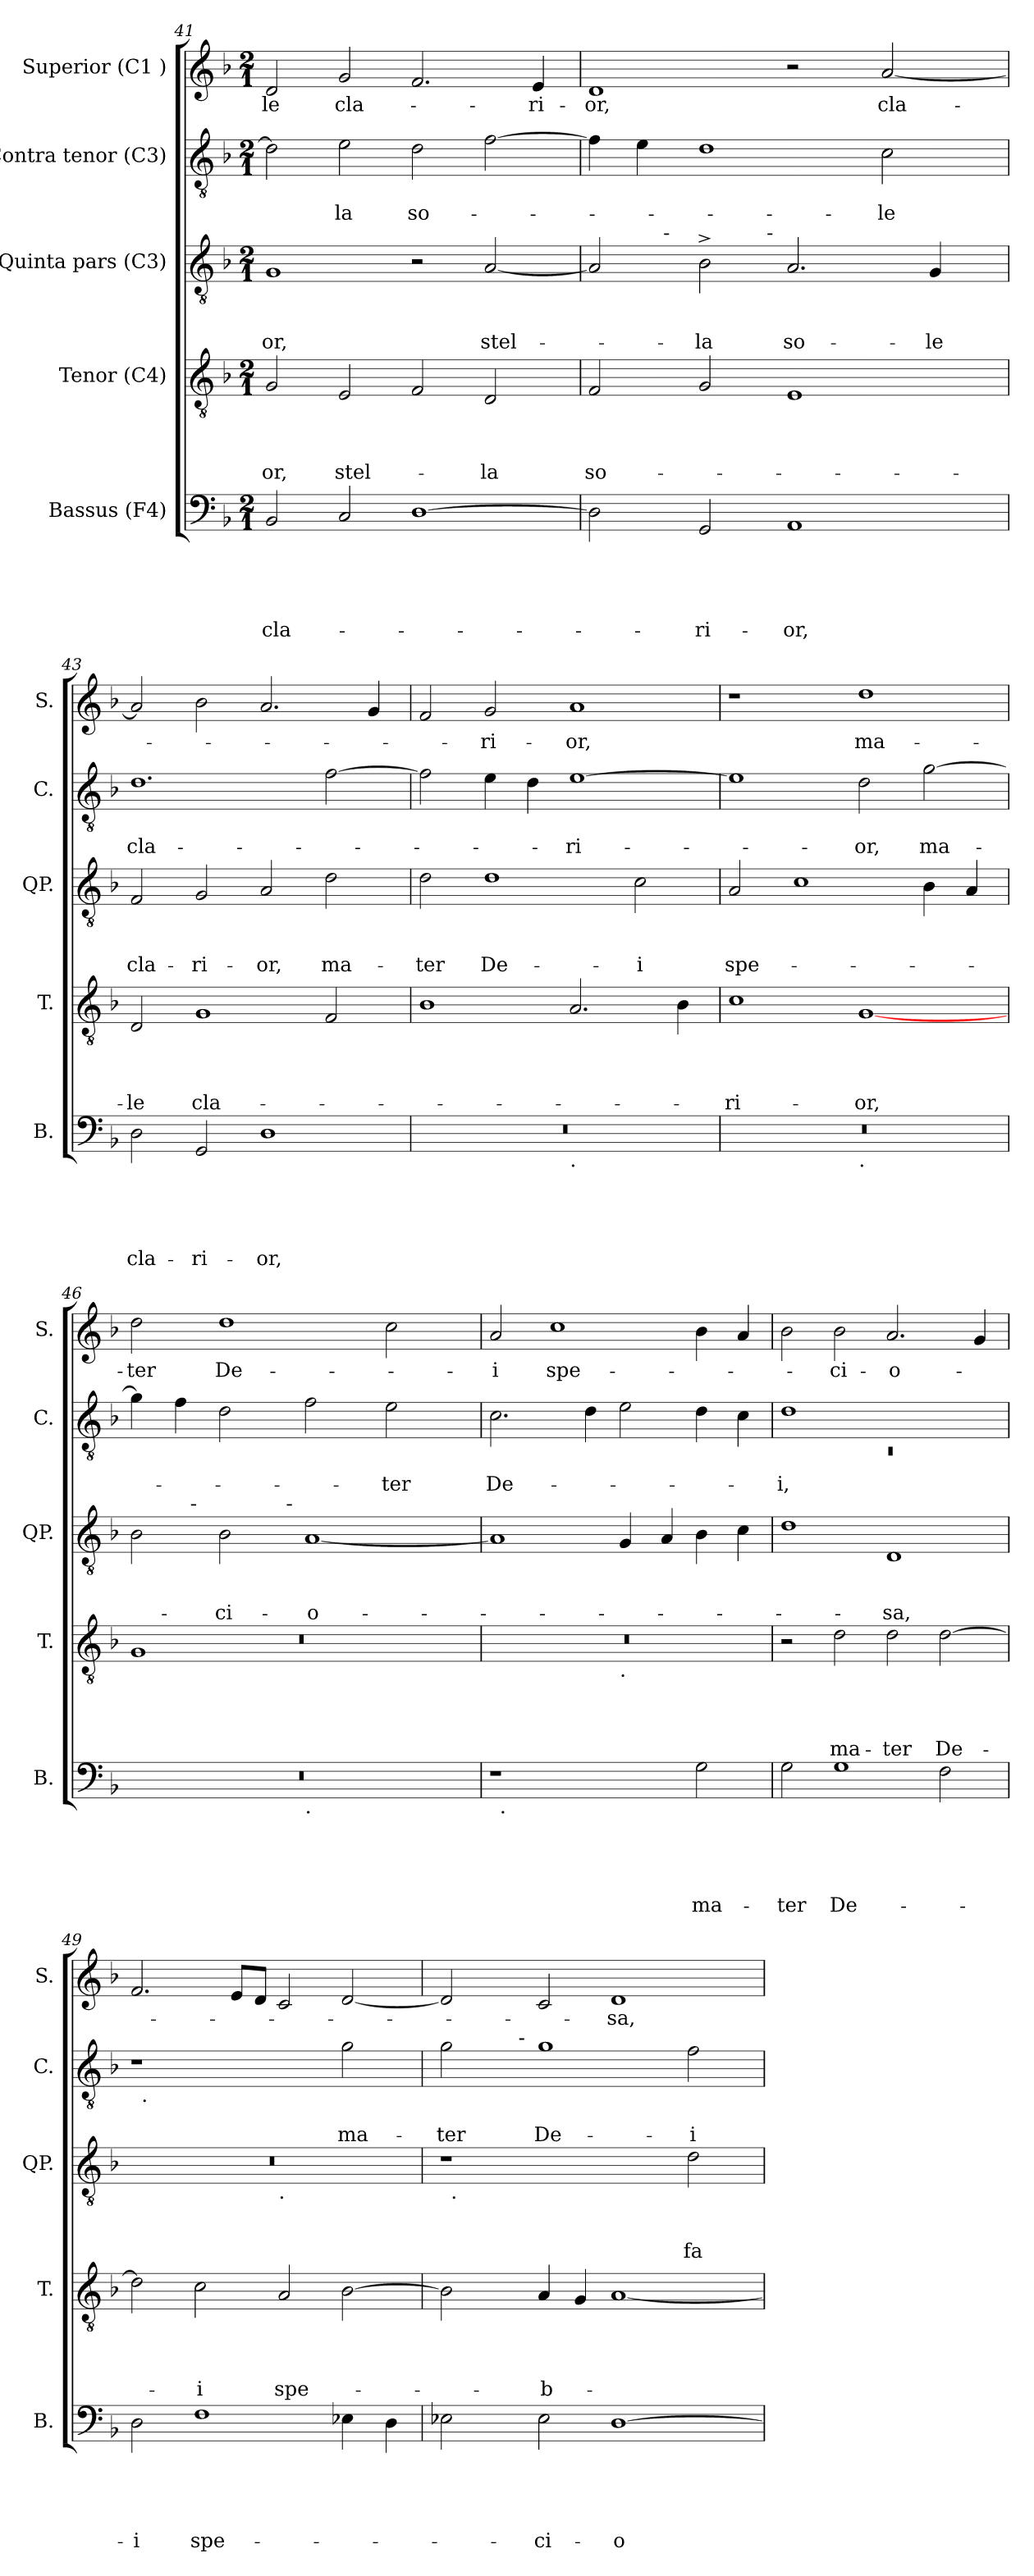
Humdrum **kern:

**kern	**text	**text	**text	**text	**text	**kern	**text	**text	**text	**text	**kern	**text	**text	**text	**kern	**text	**text	**kern	**text
*part5	*part5	*part5	*part5	*part5	*part5	*part4	*part4	*part4	*part4	*part4	*part3	*part3	*part3	*part3	*part2	*part2	*part2	*part1	*part1
*staff5	*staff5	*staff5	*staff5	*staff5	*staff5	*staff4	*staff4	*staff4	*staff4	*staff4	*staff3	*staff3	*staff3	*staff3	*staff2	*staff2	*staff2	*staff1	*staff1
*I"Bassus (F4)	*	*	*	*	*	*I"Tenor (C4)	*	*	*	*	*I"Quinta pars (C3)	*	*	*	*I"Contra tenor (C3)	*	*	*I"Superior (C1 )	*
*I'B.	*	*	*	*	*	*I'T.	*	*	*	*	*I'QP.	*	*	*	*I'C.	*	*	*I'S.	*
*clefF4	*	*	*	*	*	*clefGv2	*	*	*	*	*clefGv2	*	*	*	*clefGv2	*	*	*clefG2	*
*k[b-]	*	*	*	*	*	*k[b-]	*	*	*	*	*k[b-]	*	*	*	*k[b-]	*	*	*k[b-]	*
*F:	*	*	*	*	*	*F:	*	*	*	*	*F:	*	*	*	*F:	*	*	*F:	*
*M2/1	*	*	*	*	*	*M2/1	*	*	*	*	*M2/1	*	*	*	*M2/1	*	*	*M2/1	*
=41	=41	=41	=41	=41	=41	=41	=41	=41	=41	=41	=41	=41	=41	=41	=41	=41	=41	=41	=41
!	!	!	!	!	!LO:LY:b	!	!	!	!	!LO:LY:b	!	!	!	!LO:LY:b	!	!	!	!	!LO:LY:b
2BB-/	.	.	.	.	cla-	2G/	.	.	.	-or,	1G	.	.	-or,	2d\]	.	.	2d/	-le
!	!	!	!	!	!	!	!	!	!	!LO:LY:b	!	!	!	!	!	!	!LO:LY:b	!	!LO:LY:b
2C/	.	.	.	.	.	2E/	.	.	.	stel-	.	.	.	.	2e\	.	-la	2g/	cla-
!	!	!	!	!	!	!	!	!	!	!	!	!	!	!	!	!	!LO:LY:b	!	!
[<1D	.	.	.	.	.	2F/	.	.	.	.	2r	.	.	.	2d\	.	so-	2.f/	.
!	!	!	!	!	!	!	!	!	!	!LO:LY:b	!	!	!	!LO:LY:b	!	!	!	!	!
.	.	.	.	.	.	2D/	.	.	.	-la	[<2A/	.	.	stel-	[<2f\	.	.	.	.
!	!	!	!	!	!	!	!	!	!	!	!	!	!	!	!	!	!	!	!LO:LY:b
.	.	.	.	.	.	.	.	.	.	.	.	.	.	.	.	.	.	4e/	-ri-
!!LO:LB:g=z
=42	=42	=42	=42	=42	=42	=42	=42	=42	=42	=42	=42	=42	=42	=42	=42	=42	=42	=42	=42
!	!	!	!	!	!	!	!	!	!	!LO:LY:b	!	!	!	!	!	!	!	!	!LO:LY:b
*	*	*	*	*	*	*	*	*	*	*	*^	*	*	*	*	*	*	*	*
*	*	*	*	*	*	*	*	*	*	*	*	*^	*	*	*	*	*	*	*	*
2D\]	.	.	.	.	.	2F/	.	.	.	so-	2A/]	4ryy	2...ryy	.	.	.	4f\]	.	.	1d	-or,
.	.	.	.	.	.	.	.	.	.	.	.	16.ryy	.	.	.	.	4e\	.	.	.	.
!	!	!	!	!	!	!	!	!	!	!	!	!LO:TX:a:t=-	!	!	!	!	!	!	!	!	!
.	.	.	.	.	.	.	.	.	.	.	.	1ryy	.	.	.	.	.	.	.	.	.
!	!	!	!	!	!LO:LY:b	!	!	!	!	!	!	!	!	!	!	!LO:LY:b	!	!	!	!	!
2GG/	.	.	.	.	-ri-	2G/	.	.	.	.	2B-^>\	.	.	.	.	-la	1d	.	.	.	.
!	!	!	!	!	!	!	!	!	!	!	!	!	!LO:TX:a:t=-	!	!	!	!	!	!	!	!
.	.	.	.	.	.	.	.	.	.	.	.	.	1ryy	.	.	.	.	.	.	.	.
!	!	!	!	!	!LO:LY:b	!	!	!	!	!	!	!	!	!	!	!LO:LY:b	!	!	!	!	!
1AA	.	.	.	.	-or,	1E	.	.	.	.	2.A/	.	.	.	.	so-	.	.	.	2r	.
.	.	.	.	.	.	.	.	.	.	.	.	2ryy	.	.	.	.	.	.	.	.	.
!	!	!	!	!	!	!	!	!	!	!	!	!	!	!	!	!	!	!	!LO:LY:b	!	!LO:LY:b
.	.	.	.	.	.	.	.	.	.	.	.	.	.	.	.	.	2c\	.	-le	[<2a/	cla-
!	!	!	!	!	!	!	!	!	!	!	!	!	!	!	!	!LO:LY:b	!	!	!	!	!
.	.	.	.	.	.	.	.	.	.	.	4G/	.	.	.	.	-le	.	.	.	.	.
.	.	.	.	.	.	.	.	.	.	.	.	8ryy	.	.	.	.	.	.	.	.	.
.	.	.	.	.	.	.	.	.	.	.	.	.	16ryy	.	.	.	.	.	.	.	.
.	.	.	.	.	.	.	.	.	.	.	.	32ryy	.	.	.	.	.	.	.	.	.
=43	=43	=43	=43	=43	=43	=43	=43	=43	=43	=43	=43	=43	=43	=43	=43	=43	=43	=43	=43	=43	=43
!	!	!	!	!	!LO:LY:b	!	!	!	!	!LO:LY:b	!	!	!	!	!	!LO:LY:b	!	!	!LO:LY:b	!	!
*	*	*	*	*	*	*	*	*	*	*	*v	*v	*v	*	*	*	*	*	*	*	*
2D\	.	.	.	.	cla-	2D/	.	.	.	-le	2F/	.	.	cla-	1.d	.	cla-	2a/]	.
!	!	!	!	!	!LO:LY:b	!	!	!	!	!LO:LY:b	!	!	!	!LO:LY:b	!	!	!	!	!
2GG/	.	.	.	.	-ri-	1G	.	.	.	cla-	2G/	.	.	-ri-	.	.	.	2b-\	.
!	!	!	!	!	!LO:LY:b	!	!	!	!	!	!	!	!	!LO:LY:b	!	!	!	!	!
1D	.	.	.	.	-or,	.	.	.	.	.	2A/	.	.	-or,	.	.	.	2.a/	.
!	!	!	!	!	!	!	!	!	!	!	!	!	!	!LO:LY:b	!	!	!	!	!
.	.	.	.	.	.	2F/	.	.	.	.	2d\	.	.	ma-	[>2f\	.	.	.	.
.	.	.	.	.	.	.	.	.	.	.	.	.	.	.	.	.	.	4g/	.
=44	=44	=44	=44	=44	=44	=44	=44	=44	=44	=44	=44	=44	=44	=44	=44	=44	=44	=44	=44
!	!	!	!	!	!	!	!	!	!	!	!	!	!	!LO:LY:b	!	!	!	!	!
*^	*	*	*	*	*	*	*	*	*	*	*	*	*	*	*	*	*	*	*
0r	1ryy	.	.	.	.	.	1B-	.	.	.	.	2d\	.	.	-ter	2f\]	.	.	2f/	.
!	!	!	!	!	!	!	!	!	!	!	!	!	!	!	!LO:LY:b	!	!	!	!	!LO:LY:b
.	.	.	.	.	.	.	.	.	.	.	.	1d	.	.	De-	4e\	.	.	2g/	-ri-
.	.	.	.	.	.	.	.	.	.	.	.	.	.	.	.	4d\	.	.	.	.
!	!LO:TX:b:t=.	!	!	!	!	!	!	!	!	!	!	!	!	!	!	!	!	!	!	!
!	!	!	!	!	!	!	!	!	!	!	!	!	!	!	!	!	!	!LO:LY:b	!	!LO:LY:b
.	1ryy	.	.	.	.	.	2.A/	.	.	.	.	.	.	.	.	[>1e	.	-ri-	1a	-or,
!	!	!	!	!	!	!	!	!	!	!	!	!	!	!	!LO:LY:b	!	!	!	!	!
.	.	.	.	.	.	.	.	.	.	.	.	2c\	.	.	-i	.	.	.	.	.
.	.	.	.	.	.	.	4B-\	.	.	.	.	.	.	.	.	.	.	.	.	.
=45	=45	=45	=45	=45	=45	=45	=45	=45	=45	=45	=45	=45	=45	=45	=45	=45	=45	=45	=45	=45
!	!	!	!	!	!	!	!	!	!	!	!LO:LY:b	!	!	!	!LO:LY:b	!	!	!	!	!
0r	1ryy	.	.	.	.	.	1c	.	.	.	-ri-	2A/	.	.	spe-	1e]	.	.	1r	.
.	.	.	.	.	.	.	.	.	.	.	.	1c	.	.	.	.	.	.	.	.
!	!LO:TX:b:t=.	!	!	!	!	!	!	!	!	!	!	!	!	!	!	!	!	!	!	!
!	!	!	!	!	!	!	!	!	!	!	!LO:LY:b	!	!	!	!	!	!	!LO:LY:b	!	!LO:LY:b
.	1ryy	.	.	.	.	.	[<1G	.	.	.	-or,	.	.	.	.	2d\	.	-or,	1dd	ma-
!	!	!	!	!	!	!	!	!	!	!	!	!	!	!	!	!	!	!LO:LY:b	!	!
.	.	.	.	.	.	.	.	.	.	.	.	4B-\	.	.	.	[<2g\	.	ma-	.	.
.	.	.	.	.	.	.	.	.	.	.	.	4A/	.	.	.	.	.	.	.	.
!!LO:LB:g=z
=46	=46	=46	=46	=46	=46	=46	=46	=46	=46	=46	=46	=46	=46	=46	=46	=46	=46	=46	=46	=46
*	*	*	*	*	*	*	*^	*	*	*	*	*	*	*	*	*	*	*	*	*
*	*	*	*	*	*	*	*	*^	*	*	*	*	*	*	*	*	*	*	*	*	*
!	!	!	!	!	!	!	!	!	!LO:N:vis=1	!	!	!	!	!	!	!	!	!	!	!	!	!LO:LY:b
*	*	*	*	*	*	*	*	*	*	*	*	*	*	*^	*	*	*	*	*	*	*	*
*	*	*	*	*	*	*	*	*	*	*	*	*	*	*	*^	*	*	*	*	*	*	*	*
0r	1ryy	.	.	.	.	.	8.ryy	1G	0r	.	.	.	.	2B-\	4ryy	2ryy	.	.	.	4g\]	.	.	2dd\	-ter
.	.	.	.	.	.	.	1ryy	.	.	.	.	.	.	.	.	.	.	.	.	.	.	.	.	.
.	.	.	.	.	.	.	.	.	.	.	.	.	.	.	16ryy	.	.	.	.	4f\	.	.	.	.
!	!	!	!	!	!	!	!	!	!	!	!	!	!	!	!LO:TX:a:t=-	!	!	!	!	!	!	!	!	!
.	.	.	.	.	.	.	.	.	.	.	.	.	.	.	1ryy	.	.	.	.	.	.	.	.	.
!	!	!	!	!	!	!	!	!	!	!	!	!	!	!	!	!	!	!	!LO:LY:b	!	!	!	!	!LO:LY:b
.	.	.	.	.	.	.	.	.	.	.	.	.	.	2B-\	.	4ryy	.	.	-ci-	2d\	.	.	1dd	De-
.	.	.	.	.	.	.	.	.	.	.	.	.	.	.	.	8ryy	.	.	.	.	.	.	.	.
.	.	.	.	.	.	.	.	.	.	.	.	.	.	.	.	32ryy	.	.	.	.	.	.	.	.
!	!	!	!	!	!	!	!	!	!	!	!	!	!	!	!	!LO:TX:a:t=-	!	!	!	!	!	!	!	!
.	.	.	.	.	.	.	.	.	.	.	.	.	.	.	.	1ryy	.	.	.	.	.	.	.	.
!	!LO:TX:b:t=.	!	!	!	!	!	!	!	!	!	!	!	!	!	!	!	!	!	!	!	!	!	!	!
!	!	!	!	!	!	!	!	!	!	!	!	!	!	!	!	!	!	!	!LO:LY:b:rj	!	!	!	!	!
.	1ryy	.	.	.	.	.	.	1ryy	.	.	.	.	.	[<1A	.	.	.	.	-o-	2f\	.	.	.	.
.	.	.	.	.	.	.	2ryy	.	.	.	.	.	.	.	.	.	.	.	.	.	.	.	.	.
.	.	.	.	.	.	.	.	.	.	.	.	.	.	.	2ryy	.	.	.	.	.	.	.	.	.
!	!	!	!	!	!	!	!	!	!	!	!	!	!	!	!	!	!	!	!	!	!	!LO:LY:b	!	!
.	.	.	.	.	.	.	.	.	.	.	.	.	.	.	.	.	.	.	.	2e\	.	-ter	2cc\	.
.	.	.	.	.	.	.	4ryy	.	.	.	.	.	.	.	.	.	.	.	.	.	.	.	.	.
.	.	.	.	.	.	.	.	.	.	.	.	.	.	.	8.ryy	.	.	.	.	.	.	.	.	.
.	.	.	.	.	.	.	.	.	.	.	.	.	.	.	.	16.ryy	.	.	.	.	.	.	.	.
.	.	.	.	.	.	.	16ryy	.	.	.	.	.	.	.	.	.	.	.	.	.	.	.	.	.
*	*	*	*	*	*	*	*v	*v	*v	*	*	*	*	*	*	*	*	*	*	*	*	*	*	*
=47	=47	=47	=47	=47	=47	=47	=47	=47	=47	=47	=47	=47	=47	=47	=47	=47	=47	=47	=47	=47	=47	=47
!	!	!	!	!	!	!	!	!	!	!	!	!	!	!	!	!	!	!	!	!LO:LY:b	!	!LO:LY:b
*	*	*	*	*	*	*	*^	*	*	*	*	*v	*v	*v	*	*	*	*	*	*	*	*
1r	32ryy	.	.	.	.	.	0r	1ryy	.	.	.	.	1A]	.	.	.	2.c\	.	De-	2a/	-i
!	!LO:TX:b:t=.	!	!	!	!	!	!	!	!	!	!	!	!	!	!	!	!	!	!	!	!
.	1ryy	.	.	.	.	.	.	.	.	.	.	.	.	.	.	.	.	.	.	.	.
!	!	!	!	!	!	!	!	!	!	!	!	!	!	!	!	!	!	!	!	!	!LO:LY:b
.	.	.	.	.	.	.	.	.	.	.	.	.	.	.	.	.	.	.	.	1cc	spe-
.	.	.	.	.	.	.	.	.	.	.	.	.	.	.	.	.	4d\	.	.	.	.
!	!	!	!	!	!	!	!	!LO:TX:b:t=.	!	!	!	!	!	!	!	!	!	!	!	!	!
2ryy	.	.	.	.	.	.	.	1ryy	.	.	.	.	4G/	.	.	.	2e\	.	.	.	.
.	2ryy	.	.	.	.	.	.	.	.	.	.	.	.	.	.	.	.	.	.	.	.
.	.	.	.	.	.	.	.	.	.	.	.	.	4A/	.	.	.	.	.	.	.	.
!	!	!	!	!	!	!LO:LY:b	!	!	!	!	!	!	!	!	!	!	!	!	!	!	!
2G\	.	.	.	.	.	ma-	.	.	.	.	.	.	4B-\	.	.	.	4d\	.	.	4b-\	.
.	4...ryy	.	.	.	.	.	.	.	.	.	.	.	.	.	.	.	.	.	.	.	.
.	.	.	.	.	.	.	.	.	.	.	.	.	4c\	.	.	.	4c\	.	.	4a/	.
=48	=48	=48	=48	=48	=48	=48	=48	=48	=48	=48	=48	=48	=48	=48	=48	=48	=48	=48	=48	=48	=48
*	*	*	*	*	*	*	*	*	*	*	*	*	*	*	*	*	*^	*	*	*	*
!	!	!	!	!	!	!LO:LY:b	!	!	!	!	!	!	!	!	!	!	!	!LO:N:vis=1	!	!LO:LY:b	!	!
*v	*v	*	*	*	*	*	*	*	*	*	*	*	*	*	*	*	*	*	*	*	*	*
*	*	*	*	*	*	*v	*v	*	*	*	*	*	*	*	*	*	*	*	*	*	*
2G\	.	.	.	.	-ter	2r	.	.	.	.	1d	.	.	.	1d	0rC	.	-i,	2b-\	.
!	!	!	!	!	!LO:LY:b	!	!	!	!	!LO:LY:b	!	!	!	!	!	!	!	!	!	!LO:LY:b
1G	.	.	.	.	De-	2d\	.	.	.	ma-	.	.	.	.	.	.	.	.	2b-\	-ci-
!	!	!	!	!	!	!	!	!	!	!LO:LY:b	!	!	!	!LO:LY:b	!	!	!	!	!	!LO:LY:b
.	.	.	.	.	.	2d\	.	.	.	-ter	1D	.	.	-sa,	1ryy	.	.	.	2.a/	-o-
!	!	!	!	!	!	!	!	!	!	!LO:LY:b	!	!	!	!	!	!	!	!	!	!
2F\	.	.	.	.	.	[>2d\	.	.	.	De-	.	.	.	.	.	.	.	.	.	.
.	.	.	.	.	.	.	.	.	.	.	.	.	.	.	.	.	.	.	4g/	.
=49	=49	=49	=49	=49	=49	=49	=49	=49	=49	=49	=49	=49	=49	=49	=49	=49	=49	=49	=49	=49
!	!	!	!	!	!LO:LY:b	!	!	!	!	!	!	!	!	!	!	!	!	!	!	!
*	*	*	*	*	*	*	*	*	*	*	*^	*	*	*	*	*	*	*	*	*
2D\	.	.	.	.	-i	2d\]	.	.	.	.	0r	1ryy	.	.	.	1r	32ryy	.	.	2.f/	.
!	!	!	!	!	!	!	!	!	!	!	!	!	!	!	!	!	!LO:TX:b:t=.	!	!	!	!
.	.	.	.	.	.	.	.	.	.	.	.	.	.	.	.	.	1ryy	.	.	.	.
!	!	!	!	!	!LO:LY:b	!	!	!	!	!LO:LY:b	!	!	!	!	!	!	!	!	!	!	!
1F	.	.	.	.	spe-	2c\	.	.	.	-i	.	.	.	.	.	.	.	.	.	.	.
.	.	.	.	.	.	.	.	.	.	.	.	.	.	.	.	.	.	.	.	8e/L	.
.	.	.	.	.	.	.	.	.	.	.	.	.	.	.	.	.	.	.	.	8d/J	.
!	!	!	!	!	!	!	!	!	!	!	!	!LO:TX:b:t=.	!	!	!	!	!	!	!	!	!
!	!	!	!	!	!	!	!	!	!	!LO:LY:b	!	!	!	!	!	!	!	!	!	!	!
.	.	.	.	.	.	2A/	.	.	.	spe-	.	1ryy	.	.	.	2ryy	.	.	.	2c/	.
.	.	.	.	.	.	.	.	.	.	.	.	.	.	.	.	.	2ryy	.	.	.	.
!	!	!	!	!	!	!	!	!	!	!	!	!	!	!	!	!	!	!	!LO:LY:b	!	!
4E-\	.	.	.	.	.	[>2B-\	.	.	.	.	.	.	.	.	.	2g\	.	.	ma-	[>2d/	.
.	.	.	.	.	.	.	.	.	.	.	.	.	.	.	.	.	4...ryy	.	.	.	.
4D\	.	.	.	.	.	.	.	.	.	.	.	.	.	.	.	.	.	.	.	.	.
!!LO:PB:g=z
=50	=50	=50	=50	=50	=50	=50	=50	=50	=50	=50	=50	=50	=50	=50	=50	=50	=50	=50	=50	=50	=50
!	!	!	!	!	!	!	!	!	!	!	!	!	!	!	!	!	!	!	!LO:LY:b	!	!
2E-\	.	.	.	.	.	2B-\]	.	.	.	.	1r	32ryy	.	.	.	2g\	4ryy	.	-ter	2d/]	.
!	!	!	!	!	!	!	!	!	!	!	!	!LO:TX:b:t=.	!	!	!	!	!	!	!	!	!
.	.	.	.	.	.	.	.	.	.	.	.	1ryy	.	.	.	.	.	.	.	.	.
.	.	.	.	.	.	.	.	.	.	.	.	.	.	.	.	.	8ryy	.	.	.	.
.	.	.	.	.	.	.	.	.	.	.	.	.	.	.	.	.	32ryy	.	.	.	.
!	!	!	!	!	!	!	!	!	!	!	!	!	!	!	!	!	!LO:TX:a:t=-	!	!	!	!
.	.	.	.	.	.	.	.	.	.	.	.	.	.	.	.	.	1ryy	.	.	.	.
!	!	!	!	!	!LO:LY:b	!	!	!	!	!LO:LY:b	!	!	!	!	!	!	!	!	!LO:LY:b	!	!
2E-\	.	.	.	.	-ci-	4A/	.	.	.	-b-	.	.	.	.	.	1g	.	.	De-	2c/	.
.	.	.	.	.	.	4G/	.	.	.	.	.	.	.	.	.	.	.	.	.	.	.
!	!	!	!	!	!LO:LY:b:rj	!	!	!	!	!	!	!	!	!	!	!	!	!	!	!	!LO:LY:b
[>1D	.	.	.	.	-o-	[<1A	.	.	.	.	2ryy	.	.	.	.	.	.	.	.	1d	-sa,
.	.	.	.	.	.	.	.	.	.	.	.	2ryy	.	.	.	.	.	.	.	.	.
.	.	.	.	.	.	.	.	.	.	.	.	.	.	.	.	.	2ryy	.	.	.	.
!	!	!	!	!	!	!	!	!	!	!	!	!	!	!	!LO:LY:b	!	!	!	!LO:LY:b	!	!
.	.	.	.	.	.	.	.	.	.	.	2d\	.	.	.	fa-	2f\	.	.	-i	.	.
.	.	.	.	.	.	.	.	.	.	.	.	4...ryy	.	.	.	.	.	.	.	.	.
.	.	.	.	.	.	.	.	.	.	.	.	.	.	.	.	.	16.ryy	.	.	.	.
*	*	*	*	*	*	*	*	*	*	*	*v	*v	*	*	*	*	*	*	*	*	*
*	*	*	*	*	*	*	*	*	*	*	*	*	*	*	*v	*v	*	*	*	*
=	=	=	=	=	=	=	=	=	=	=	=	=	=	=	=	=	=	=	=
*-	*-	*-	*-	*-	*-	*-	*-	*-	*-	*-	*-	*-	*-	*-	*-	*-	*-	*-	*-
